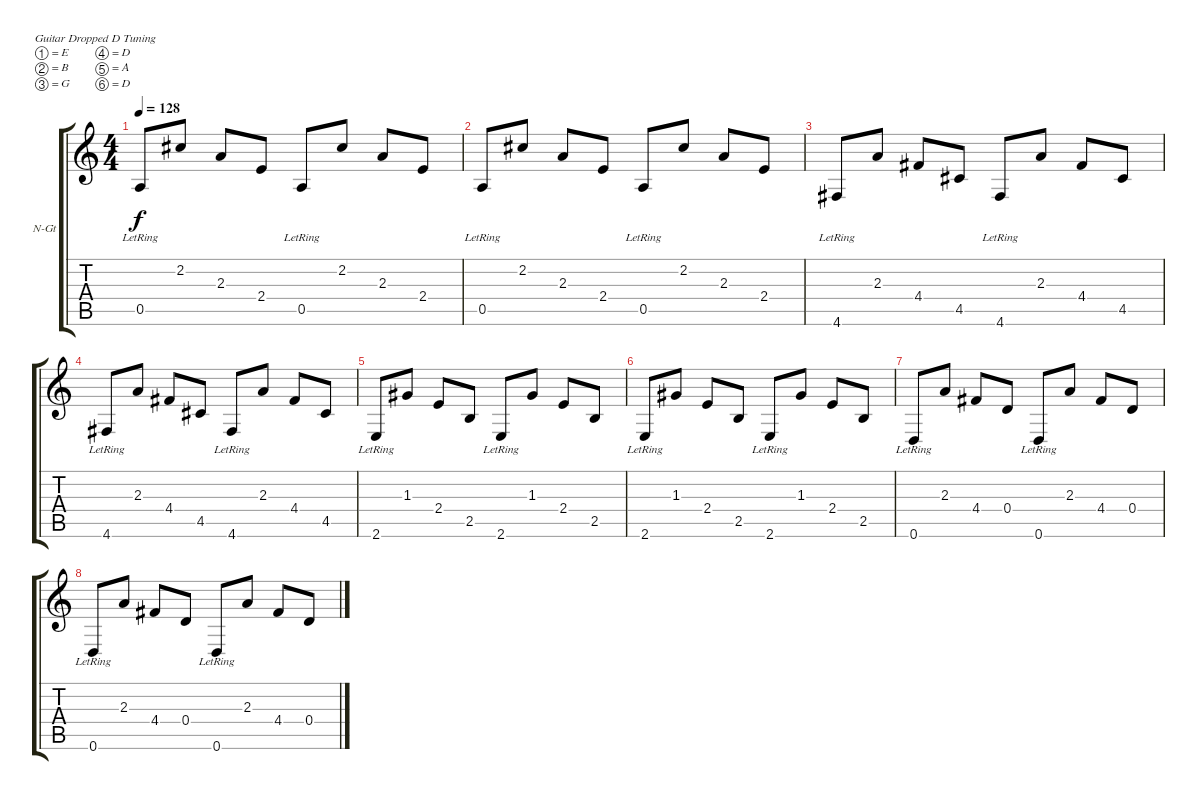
\bracketExtendMode groupsimilarinstruments
\firstSystemTrackNameOrientation horizontal
\otherSystemsTrackNameOrientation horizontal
\track ("Acoustic guitar (Oliver)" "N-Gt") {instrument acousticguitarnylon}
\staff {score tabs}
\tuning (E4 B3 G3 D3 A2 D2)
\ts (4 4)
\tempo 128
\clef g2
\ks c
0.5{lr}.8{dy f} 2.2.8 2.3.8 2.4.8 0.5{lr}.8 2.2.8 2.3.8 2.4.8 |
0.5{lr}.8 2.2.8 2.3.8 2.4.8 0.5{lr}.8 2.2.8 2.3.8 2.4.8 |
4.6{lr}.8 2.3.8 4.4.8 4.5.8 4.6{lr}.8 2.3.8 4.4.8 4.5.8 |
4.6{lr}.8 2.3.8 4.4.8 4.5.8 4.6{lr}.8 2.3.8 4.4.8 4.5.8 |
2.6{lr}.8 1.3.8 2.4.8 2.5.8 2.6{lr}.8 1.3.8 2.4.8 2.5.8 |
2.6{lr}.8 1.3.8 2.4.8 2.5.8 2.6{lr}.8 1.3.8 2.4.8 2.5.8 |
0.6{lr}.8 2.3.8 4.4.8 0.4.8 0.6{lr}.8 2.3.8 4.4.8 0.4.8 |
0.6{lr}.8 2.3.8 4.4.8 0.4.8 0.6{lr}.8 2.3.8 4.4.8 0.4.8
